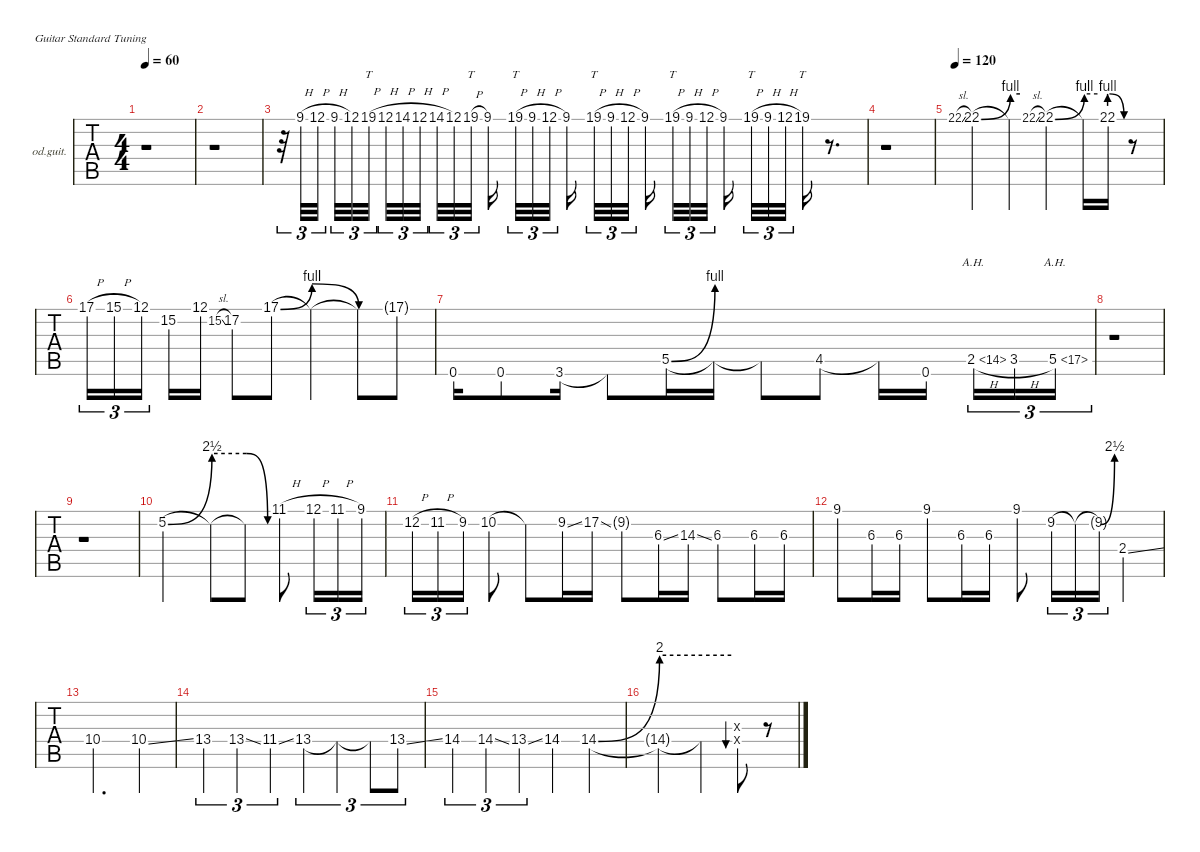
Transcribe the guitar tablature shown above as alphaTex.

\defaultSystemsLayout 4
\hideDynamics
\bracketExtendMode nobrackets
\firstSystemTrackNameOrientation horizontal
\otherSystemsTrackNameOrientation horizontal
\track ("Steve Vai - 2 Guitar" "od.guit.") {instrument overdrivenguitar}
\staff {tabs}
\tuning (E4 B3 G3 D3 A2 E2)
\ts (4 4)
\tempo 60
\clef g2
\ks c
r.1{dy f} |
r.1 |
r.32{tu (3 2)} 9.1{h}.32{tu (3 2)} 12.1{h}.32{tu (3 2)} 9.1{h}.32{tu (3 2)} 12.1.32{tu (3 2)} 19.1{h}.32{tt tu (3 2)} 12.1{h}.32{tu (3 2)} 14.1{h}.32{tu (3 2)} 12.1{h}.32{tu (3 2)} 14.1{h}.32{tu (3 2)} 12.1.32{tu (3 2)} 19.1{h}.32{tt tu (3 2)} 9.1.16 19.1{h}.32{tt tu (3 2)} 9.1{h}.32{tu (3 2)} 12.1{h}.32{tu (3 2)} 9.1.16 19.1{h}.32{tt tu (3 2)} 9.1{h}.32{tu (3 2)} 12.1{h}.32{tu (3 2)} 9.1.16 19.1{h}.32{tt tu (3 2)} 9.1{h}.32{tu (3 2)} 12.1{h}.32{tu (3 2)} 9.1.16 19.1{h}.32{tt tu (3 2)} 9.1{h}.32{tu (3 2)} 12.1{h}.32{tu (3 2)} 19.1.16{tt} r.8{d} |
r.1 |
\tempo 120
22.1{sl}.8{gr dy mf} 22.1{be (bend 0 0 60 4)}.4{dy f} 22.1{be (hold 0 4 60 4) t}.4 22.1{sl}.8{gr dy mf} 22.1{be (bend 0 0 60 4)}.4{dy f} 22.1{be (hold 0 4 60 4) t}.16 22.1{be (prebendrelease 0 4 60 0)}.16 r.8 |
17.1{h}.16{tu (3 2)} 15.1{h}.16{tu (3 2)} 12.1.16{tu (3 2)} 15.2.16 12.1.16 15.2{sl}.8{gr dy mf} 17.2.8{dy f} 17.1{be (bend 0 0 60 4)}.8 17.1{be (release 0 4 60 0) t}.4 17.1{be (hold 0 0 60 0) t}.8 17.1{g}.8 |
0.6.16 0.6.8 3.6.16 3.6{t}.8 5.5{be (bend 0 0 60 4)}.16 5.5{be (hold 0 0 60 0) t}.16 5.5{be (hold 0 0 60 0) t}.8 4.5.8 4.5{t}.16 0.6.16 2.5{ah 12 h}.16{tu (3 2)} 3.5{h}.16{tu (3 2)} 5.5{ah 12}.16{tu (3 2)} |
r.1 |
r.1 |
5.2{be (bend 0 0 60 10)}.2 5.2{be (hold 0 10 60 10) t}.8 5.2{be (release 0 10 60 0) t}.8 11.1{h}.8 12.1{h}.16{tu (3 2)} 11.1{h}.16{tu (3 2)} 9.1.16{tu (3 2)} |
12.2{h}.16{tu (3 2)} 11.2{h}.16{tu (3 2)} 9.2.16{tu (3 2)} 10.2.8 10.2{t}.8 9.2{ss}.16 17.2{ss}.16 9.2{g}.8 6.3{ss}.16 14.3{ss}.16 6.3.8 6.3.16 6.3.16 |
9.1.8 6.3.16 6.3.16 9.1.8 6.3.16 6.3.16 9.1.8 9.2{be (hold 0 0 60 0)}.16{tu (3 2)} 9.2{be (hold 0 0 60 0) t}.16{tu (3 2)} 9.2{be (bend 0 0 60 10) t}.16{tu (3 2)} 2.4{ss}.4 |
10.4.2{d} 10.4{ss}.4 |
13.4.4{tu (3 2)} 13.4{ss}.4{tu (3 2)} 11.4{ss}.4{tu (3 2)} 13.4.4{tu (3 2)} 13.4{t}.4{tu (3 2)} 13.4{t}.8{tu (3 2)} 13.4{ss}.8{tu (3 2)} |
14.4.4{tu (3 2)} 14.4{ss}.4{tu (3 2)} 13.4{ss}.4{tu (3 2)} 14.4.4 14.4{be (bend 0 0 60 8)}.4 |
14.4{be (hold 0 8 60 8) t}.2 14.4{be (hold 0 8 60 8) t}.4 (0.3{x} 0.4{x}).8{bu 120} r.8
